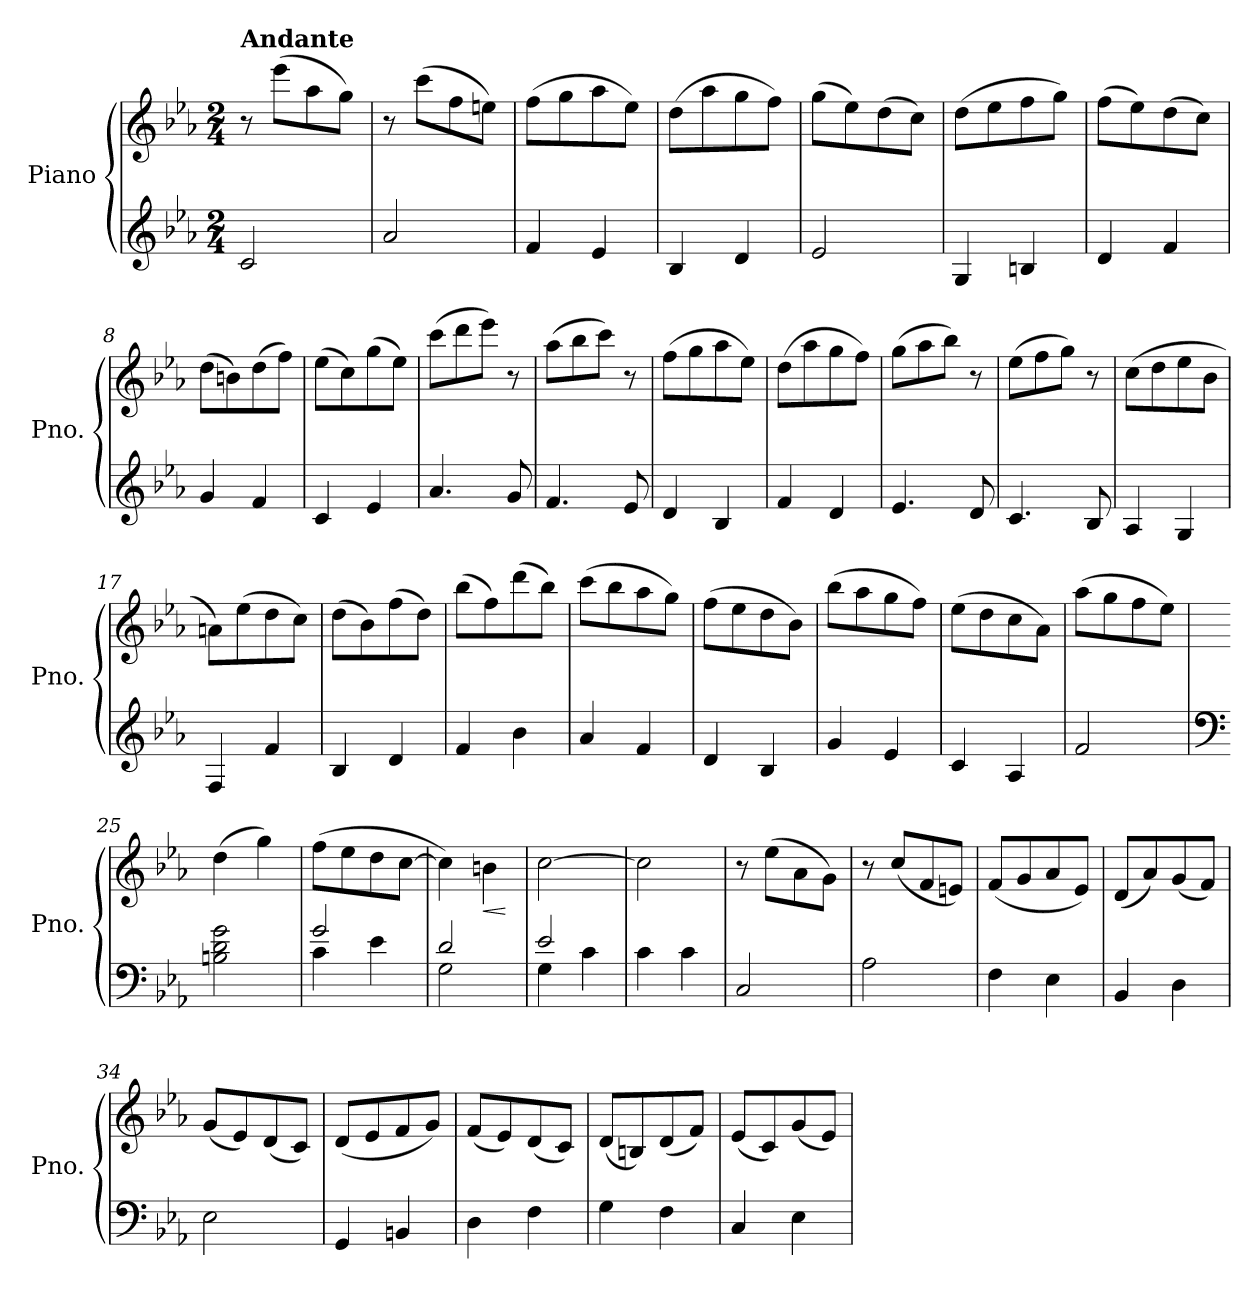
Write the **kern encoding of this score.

**kern	**kern	**dynam
*part1	*part1	*part1
*staff2	*staff1	*staff1/2
*I"Piano	*	*
*I'Pno.	*	*
*clefG2	*clefG2	*
*k[b-e-a-]	*k[b-e-a-]	*
*M2/4	*M2/4	*
=1	=1	=1
!	!LO:TX:a:B:t=Andante	!
!	!	!LO:DY:b=2
!	!	!LO:DY:n=1:b
2c/	8r	mp mp
.	(>8eee-\L	.
.	8aa-\	.
.	8gg\J)	.
=2	=2	=2
2a-/	8r	.
.	(>8ccc\L	.
.	8ff\	.
.	8een\J)	.
=3	=3	=3
4f/	(>8ff\L	.
.	8gg\	.
4e-/	8aa-\	.
.	8ee-\J)	.
=4	=4	=4
4B-/	(>8dd\L	.
.	8aa-\	.
4d/	8gg\	.
.	8ff\J)	.
=5	=5	=5
2e-/	(>8gg\L	.
.	8ee-\)	.
.	(>8dd\	.
.	8cc\J)	.
=6	=6	=6
4G/	(>8dd\L	.
.	8ee-\	.
4Bn/	8ff\	.
.	8gg\J)	.
=7	=7	=7
4d/	(>8ff\L	.
.	8ee-\)	.
4f/	(>8dd\	.
.	8cc\J)	.
=8	=8	=8
4g/	(>8dd\L	.
.	8bn\)	.
4f/	(>8dd\	.
.	8ff\J)	.
=9	=9	=9
4c/	(>8ee-\L	.
.	8cc\)	.
4e-/	(>8gg\	.
.	8ee-\J)	.
=10	=10	=10
4.a-/	(>8ccc\L	.
.	8ddd\	.
.	8eee-\J)	.
8g/	8r	.
=11	=11	=11
4.f/	(>8aa-\L	.
.	8bb-\	.
.	8ccc\J)	.
8e-/	8r	.
=12	=12	=12
4d/	(>8ff\L	.
.	8gg\	.
4B-/	8aa-\	.
.	8ee-\J)	.
=13	=13	=13
4f/	(>8dd\L	.
.	8aa-\	.
4d/	8gg\	.
.	8ff\J)	.
=14	=14	=14
4.e-/	(>8gg\L	.
.	8aa-\	.
.	8bb-\J)	.
8d/	8r	.
=15	=15	=15
4.c/	(>8ee-\L	.
.	8ff\	.
.	8gg\J)	.
8B-/	8r	.
=16	=16	=16
4A-/	(>8cc\L	.
.	8dd\	.
4G/	8ee-\	.
.	8b-\J	.
=17	=17	=17
4F/	8an\L)	.
.	(>8ee-\	.
4f/	8dd\	.
.	8cc\J)	.
=18	=18	=18
4B-/	(>8dd\L	.
.	8b-\)	.
4d/	(>8ff\	.
.	8dd\J)	.
=19	=19	=19
4f/	(>8bb-\L	.
.	8ff\)	.
4b-\	(>8ddd\	.
.	8bb-\J)	.
=20	=20	=20
4a-/	(>8ccc\L	.
.	8bb-\	.
4f/	8aa-\	.
.	8gg\J)	.
=21	=21	=21
4d/	(>8ff\L	.
.	8ee-\	.
4B-/	8dd\	.
.	8b-\J)	.
=22	=22	=22
4g/	(>8bb-\L	.
.	8aa-\	.
4e-/	8gg\	.
.	8ff\J)	.
=23	=23	=23
4c/	(>8ee-\L	.
.	8dd\	.
4A-/	8cc\	.
.	8a-\J)	.
=24	=24	=24
2f/	(>8aa-\L	.
.	8gg\	.
.	8ff\	.
.	8ee-\J)	.
=25	=25	=25
*clefF4	*	*
2Bn\ 2d\ 2g\	(>4dd\	.
.	4gg\)	.
=26	=26	=26
*^	*	*
2g/	4c\	(>8ff\L	.
.	.	8ee-\	.
.	4e-\	8dd\	.
.	.	[8cc\J	.
=27	=27	=27	=27
2d/	2G\	4cc\])	.
!	!	!	!LO:HP:b
.	.	4bn\	<
*v	*v	*	*
.	.	[
=28	=28	=28
*^	*	*
2e-/	4G\	[2cc\	.
.	4c\	.	.
*v	*v	*	*
=29	=29	=29
4c\	2cc\]	.
4c\	.	.
=30	=30	=30
!	!	!LO:DY:b=2
!	!	!LO:DY:n=1:b
2C/	8r	mf mf
.	(>8ee-\L	.
.	8a-\	.
.	8g\J)	.
=31	=31	=31
2A-\	8r	.
.	(<8cc/L	.
.	8f/	.
.	8en/J)	.
=32	=32	=32
4F\	(<8f/L	.
.	8g/	.
4E-\	8a-/	.
.	8e-/J)	.
=33	=33	=33
4BB-/	(<8d/L	.
.	8a-/)	.
4D\	(<8g/	.
.	8f/J)	.
=34	=34	=34
2E-\	(<8g/L	.
.	8e-/)	.
.	(<8d/	.
.	8c/J)	.
=35	=35	=35
4GG/	(<8d/L	.
.	8e-/	.
4BBn/	8f/	.
.	8g/J)	.
=36	=36	=36
4D\	(<8f/L	.
.	8e-/)	.
4F\	(<8d/	.
.	8c/J)	.
=37	=37	=37
4G\	(<8d/L	.
.	8Bn/)	.
4F\	(<8d/	.
.	8f/J)	.
=38	=38	=38
4C/	(<8e-/L	.
.	8c/)	.
4E-\	(<8g/	.
.	8e-/J)	.
=	=	=
*-	*-	*-
